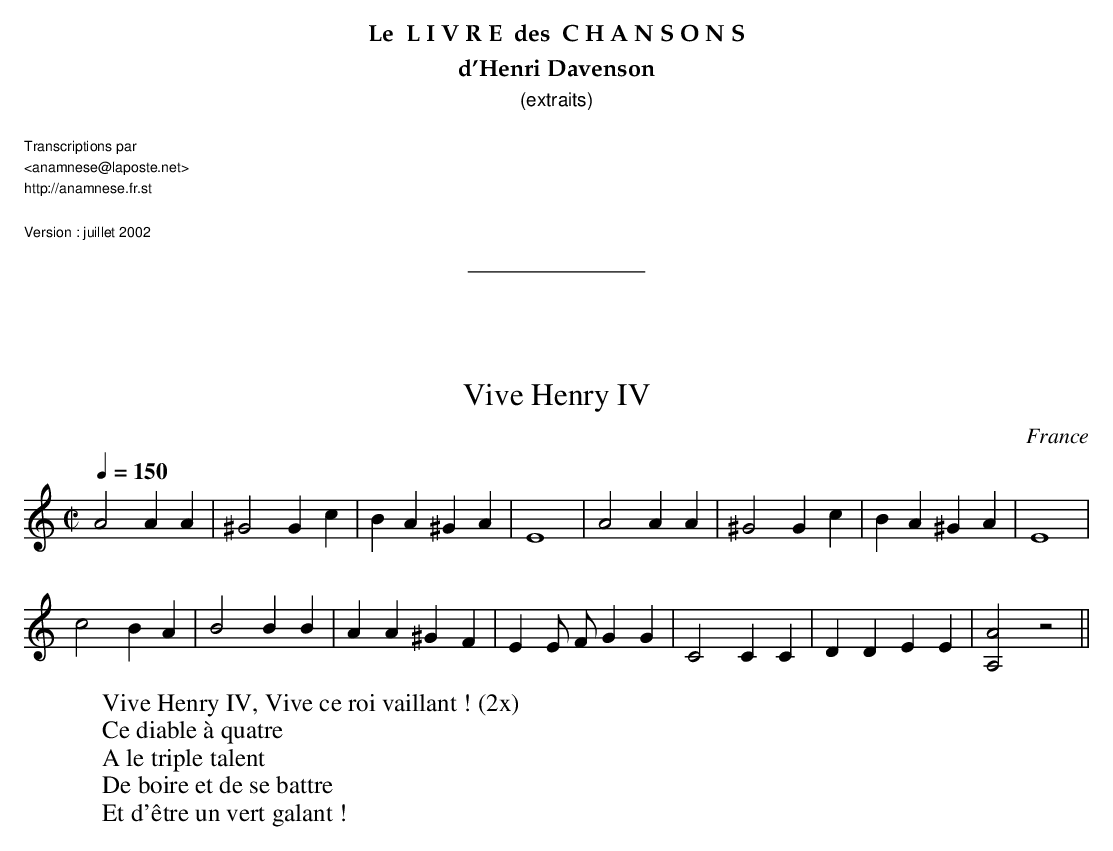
X:1
T:Vive Henry IV
O:France
M:C|
L:1/4
Q:1/4=150
K:C
A2 A A | ^G2 G c | B A ^G A | E4 | A2 A A | ^G2 G c | B A ^G A | E4 |
c2 B A | B2 B B | A A ^G F | E E/ F/ G G | C2 C C | D D E E | [A,2A2] z2 ||
W:Vive Henry IV, Vive ce roi vaillant ! (2x)
W:Ce diable à quatre
W:A le triple talent
W:De boire et de se battre
W:Et d'être un vert galant !
